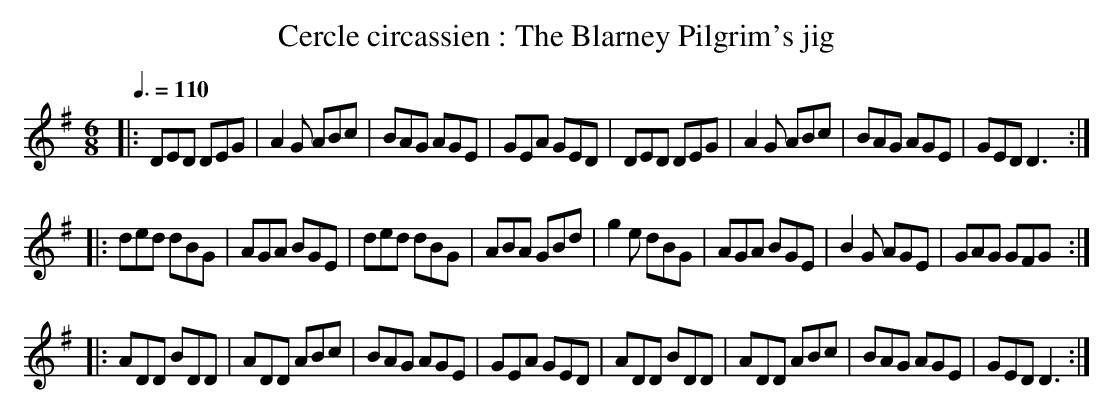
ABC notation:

X:1
T:Cercle circassien : The Blarney Pilgrim's jig
M:6/8
L:1/8
Q:3/8=110
K:Dmix
|: DED DEG|A2G ABc| BAG AGE|GEA GED|DED DEG|A2G ABc|BAG AGE|GED D3::
ded dBG|AGA BGE|ded dBG|ABA GBd|g2e dBG|AGA BGE|B2G AGE|GAG GFG ::
ADD BDD|ADD ABc|BAG AGE|GEA GED|ADD BDD|ADD ABc|BAG AGE|GED D3 :|
